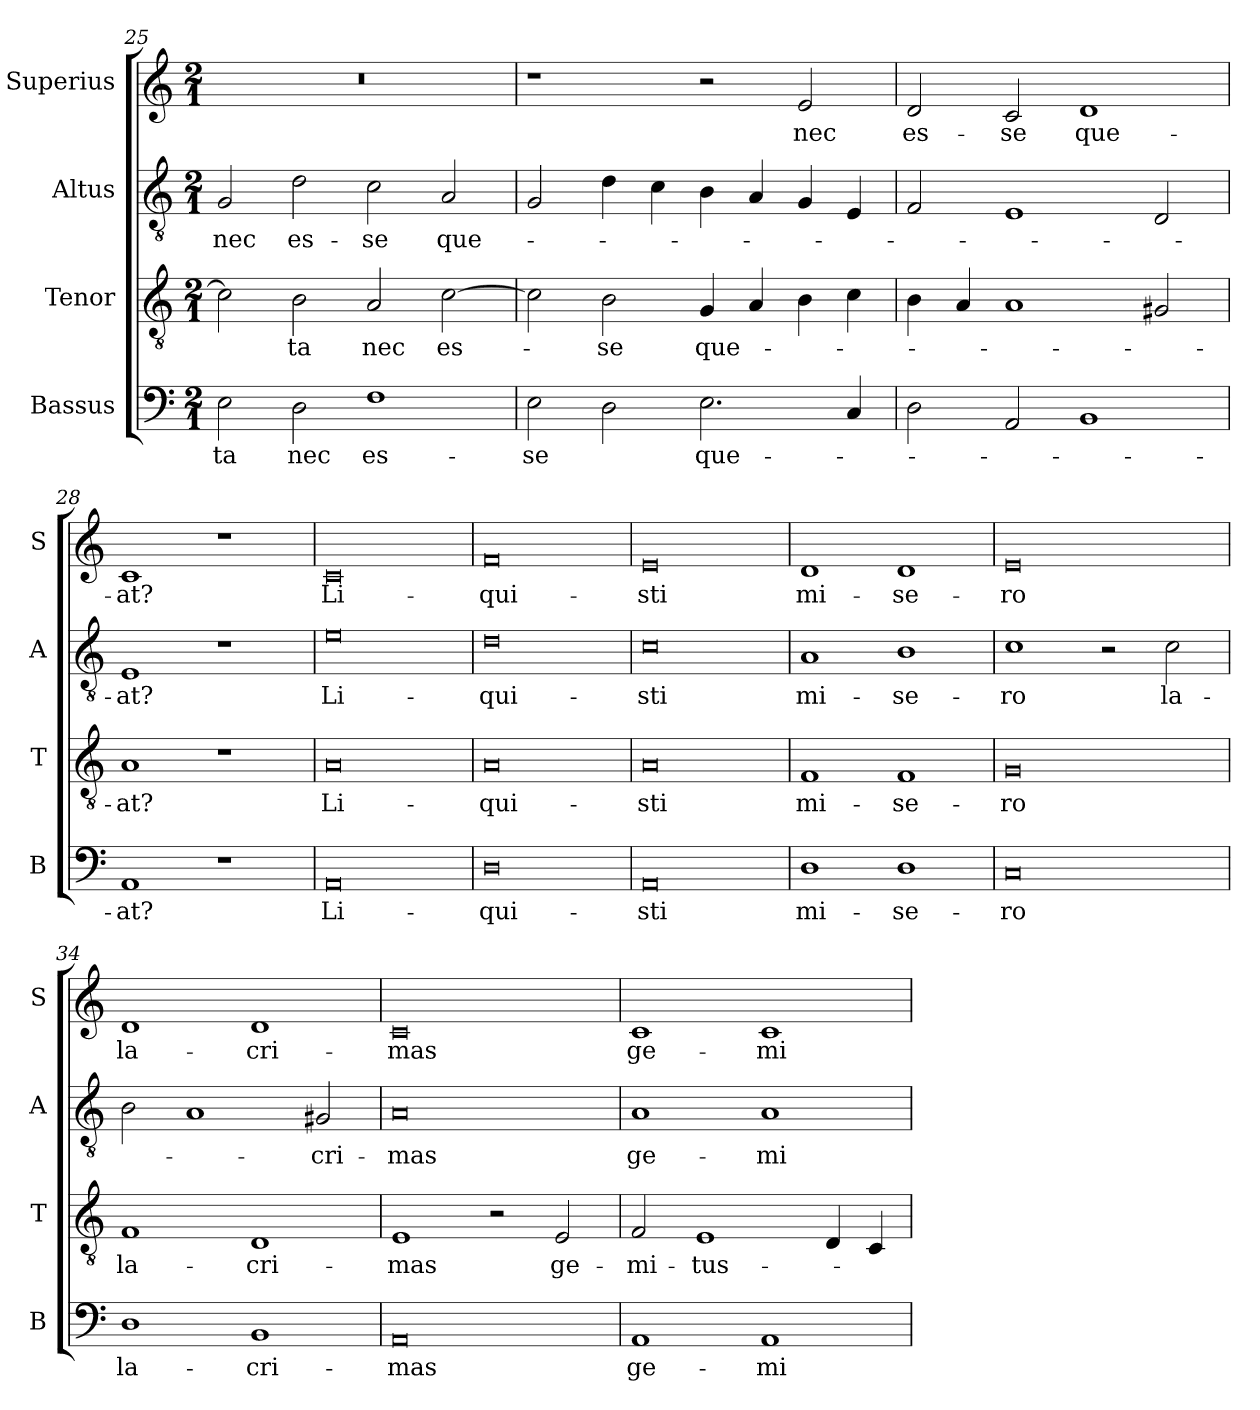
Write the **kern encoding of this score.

**kern	**text	**kern	**text	**kern	**text	**kern	**text
*part4	*part4	*part3	*part3	*part2	*part2	*part1	*part1
*staff4	*staff4	*staff3	*staff3	*staff2	*staff2	*staff1	*staff1
*I"Bassus	*	*I"Tenor	*	*I"Altus	*	*I"Superius	*
*I'B	*	*I'T	*	*I'A	*	*I'S	*
*clefF4	*	*clefGv2	*	*clefGv2	*	*clefG2	*
*k[]	*	*k[]	*	*k[]	*	*k[]	*
*M2/1	*	*M2/1	*	*M2/1	*	*M2/1	*
=25	=25	=25	=25	=25	=25	=25	=25
2E	-ta	2c]	.	2G	nec	0r	.
2D	nec	2B	-ta	2d	es-	.	.
1F	es-	2A	nec	2c	-se	.	.
.	.	[2c	es-	2A	que-	.	.
=26	=26	=26	=26	=26	=26	=26	=26
2E	-se	2c]	.	2G	.	1r	.
2D	.	2B	-se	4d	.	.	.
.	.	.	.	4c	.	.	.
2.E	que-	4G	que-	4B	.	2r	.
.	.	4A	.	4A	.	.	.
.	.	4B	.	4G	.	2e	nec
4C	.	4c	.	4E	.	.	.
=27	=27	=27	=27	=27	=27	=27	=27
2D	.	4B	.	2F	.	2d	es-
.	.	4A	.	.	.	.	.
2AA	.	1A	.	1E	.	2c	-se
1BB	.	.	.	.	.	1d	que-
.	.	2G#X	.	2D	.	.	.
=28	=28	=28	=28	=28	=28	=28	=28
1AA	-at?	1A	-at?	1E	-at?	1c	-at?
1r	.	1r	.	1r	.	1r	.
=29	=29	=29	=29	=29	=29	=29	=29
0AA	Li-	0A	Li-	0e	Li-	0c	Li-
=30	=30	=30	=30	=30	=30	=30	=30
0D	-qui-	0A	-qui-	0d	-qui-	0f	-qui-
=31	=31	=31	=31	=31	=31	=31	=31
0AA	-sti	0A	-sti	0c	-sti	0e	-sti
=32	=32	=32	=32	=32	=32	=32	=32
1D	mi-	1F	mi-	1A	mi-	1d	mi-
1D	-se-	1F	-se-	1B	-se-	1d	-se-
=33	=33	=33	=33	=33	=33	=33	=33
0C	-ro	0G	-ro	1c	-ro	0e	-ro
.	.	.	.	2r	.	.	.
.	.	.	.	2c	la-	.	.
=34	=34	=34	=34	=34	=34	=34	=34
1D	la-	1F	la-	2B	.	1d	la-
.	.	.	.	1A	.	.	.
1BB	-cri-	1D	-cri-	.	.	1d	-cri-
.	.	.	.	2G#X	-cri-	.	.
=35	=35	=35	=35	=35	=35	=35	=35
0AA	-mas	1E	-mas	0A	-mas	0c	-mas
.	.	2r	.	.	.	.	.
.	.	2E	ge-	.	.	.	.
=36	=36	=36	=36	=36	=36	=36	=36
1AA	ge-	2F	-mi-	1A	ge-	1c	ge-
.	.	1E	-tus-	.	.	.	.
1AA	-mi-	.	.	1A	-mi-	1c	-mi-
.	.	4D	.	.	.	.	.
.	.	4C	.	.	.	.	.
=	=	=	=	=	=	=	=
*-	*-	*-	*-	*-	*-	*-	*-
